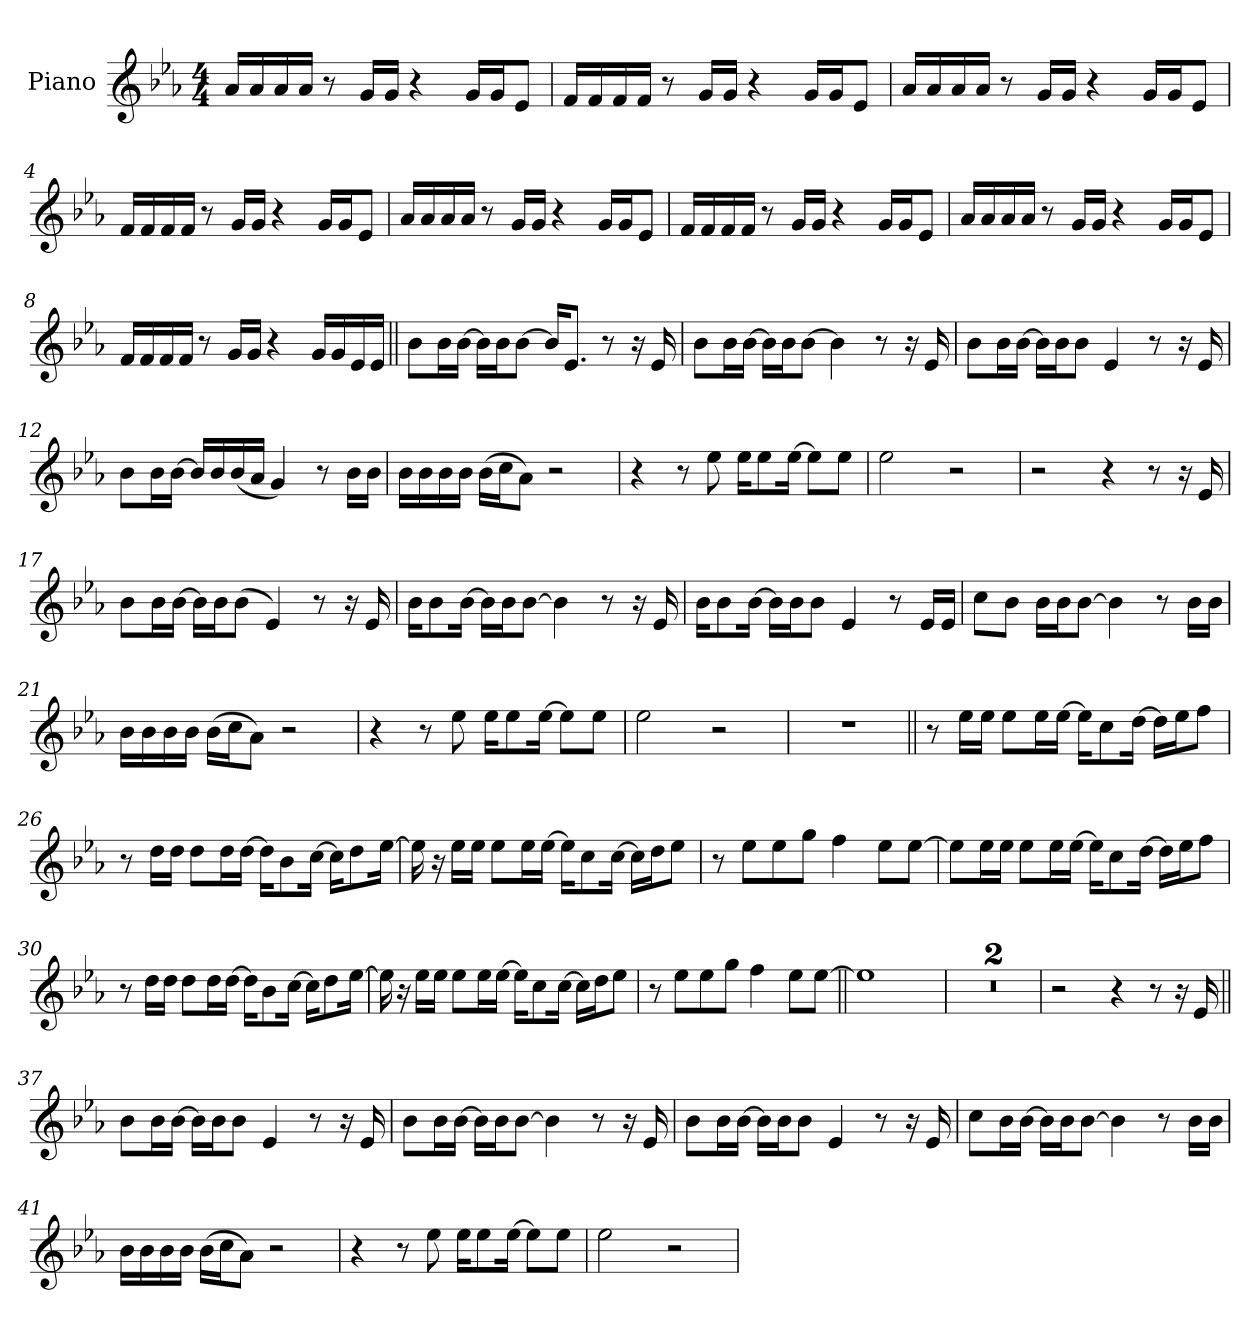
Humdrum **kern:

**kern
*part1
*staff1
*I"Piano
*I'Pno.
*clefG2
*k[b-e-a-]
*M4/4
*MM90
=1
16a-!LL
16a-!
16a-!
16a-!JJ
8r
16g!LL
16g!JJ
4r
16g!LL
16g!J
8e-!J
=2
16f!LL
16f!
16f!
16f!JJ
8r
16g!LL
16g!JJ
4r
16g!LL
16g!J
8e-!J
=3
16a-!LL
16a-!
16a-!
16a-!JJ
8r
16g!LL
16g!JJ
4r
16g!LL
16g!J
8e-!J
=4
16f!LL
16f!
16f!
16f!JJ
8r
16g!LL
16g!JJ
4r
16g!LL
16g!J
8e-!J
=5
16a-!LL
16a-!
16a-!
16a-!JJ
8r
16g!LL
16g!JJ
4r
16g!LL
16g!J
8e-!J
=6
16f!LL
16f!
16f!
16f!JJ
8r
16g!LL
16g!JJ
4r
16g!LL
16g!J
8e-!J
=7
16a-!LL
16a-!
16a-!
16a-!JJ
8r
16g!LL
16g!JJ
4r
16g!LL
16g!J
8e-!J
=8
16f!LL
16f!
16f!
16f!JJ
8r
16g!LL
16g!JJ
4r
16g!LL
16g!
16e-!
16e-JJ
=9||
8b-L
16b-L
[16b-JJ
16b-LL]
16b-J
[8b-J
16b-KL]
8.e-J
8r
16r
16e-
=10
8b-L
16b-L
[16b-JJ
16b-LL]
16b-J
[8b-J
4b-]
8r
16r
16e-
=11
8b-L
16b-L
[16b-JJ
16b-LL]
16b-J
8b-J
4e-
8r
16r
16e-
=12
8b-L
16b-L
[16b-JJ
16b-LL]
16b-
(<16b-
16a-JJ
4g)
8r
16b-LL
16b-JJ
=13
16b-LL
16b-
16b-
16b-JJ
(>16b-LL
16ccJ
8a-J)
2r
=14
4r
8r
8ee-
16ee-KL
8ee-
[16ee-Jk
8ee-L]
8ee-J
=15
2ee-
2r
=16
2r
4r
8r
16r
16e-
=17
8b-L
16b-L
[16b-JJ
16b-LL]
16b-J
(>8b-J
4e-)
8r
16r
16e-
=18
16b-KL
8b-
[16b-Jk
16b-LL]
16b-J
[8b-J
4b-]
8r
16r
16e-
=19
16b-KL
8b-
[16b-Jk
16b-LL]
16b-J
8b-J
4e-
8r
16e-LL
16e-JJ
=20
8ccL
8b-J
16b-LL
16b-J
[8b-J
4b-]
8r
16b-LL
16b-JJ
=21
16b-LL
16b-
16b-
16b-JJ
(>16b-LL
16ccJ
8a-J)
2r
=22
4r
8r
8ee-
16ee-KL
8ee-
[16ee-Jk
8ee-L]
8ee-J
=23
2ee-
2r
=24
1r
=25||
8r
16ee-LL
16ee-JJ
8ee-L
16ee-L
[16ee-JJ
16ee-KL]
8cc
[16ddJk
16ddLL]
16ee-J
8ffJ
=26
8r
16ddLL
16ddJJ
8ddL
16ddL
[16ddJJ
16ddKL]
8b-
[16ccJk
16ccKL]
8dd
[16ee-Jk
=27
16ee-]
16r
16ee-LL
16ee-JJ
8ee-L
16ee-L
[16ee-JJ
16ee-KL]
8cc
[16ccJk
16ccLL]
16ddJ
8ee-J
=28
8r
8ee-L
8ee-
8ggJ
4ff
8ee-L
[8ee-J
=29
8ee-L]
16ee-L
16ee-JJ
8ee-L
16ee-L
[16ee-JJ
16ee-KL]
8cc
[16ddJk
16ddLL]
16ee-J
8ffJ
=30
8r
16ddLL
16ddJJ
8ddL
16ddL
[16ddJJ
16ddKL]
8b-
[16ccJk
16ccKL]
8dd
[16ee-Jk
=31
16ee-]
16r
16ee-LL
16ee-JJ
8ee-L
16ee-L
[16ee-JJ
16ee-KL]
8cc
[16ccJk
16ccLL]
16ddJ
8ee-J
=32
8r
8ee-L
8ee-
8ggJ
4ff
8ee-L
[8ee-J
=33||
1ee-]
=34
1r
=35
1r
=36
2r
4r
8r
16r
16e-
=37||
8b-L
16b-L
[16b-JJ
16b-LL]
16b-J
8b-J
4e-
8r
16r
16e-
=38
8b-L
16b-L
[16b-JJ
16b-LL]
16b-J
[8b-J
4b-]
8r
16r
16e-
=39
8b-L
16b-L
[16b-JJ
16b-LL]
16b-J
8b-J
4e-
8r
16r
16e-
=40
8ccL
16b-L
[16b-JJ
16b-LL]
16b-J
[8b-J
4b-]
8r
16b-LL
16b-JJ
=41
16b-LL
16b-
16b-
16b-JJ
(>16b-LL
16ccJ
8a-J)
2r
=42
4r
8r
8ee-
16ee-KL
8ee-
[16ee-Jk
8ee-L]
8ee-J
=43
2ee-
2r
=
*-
